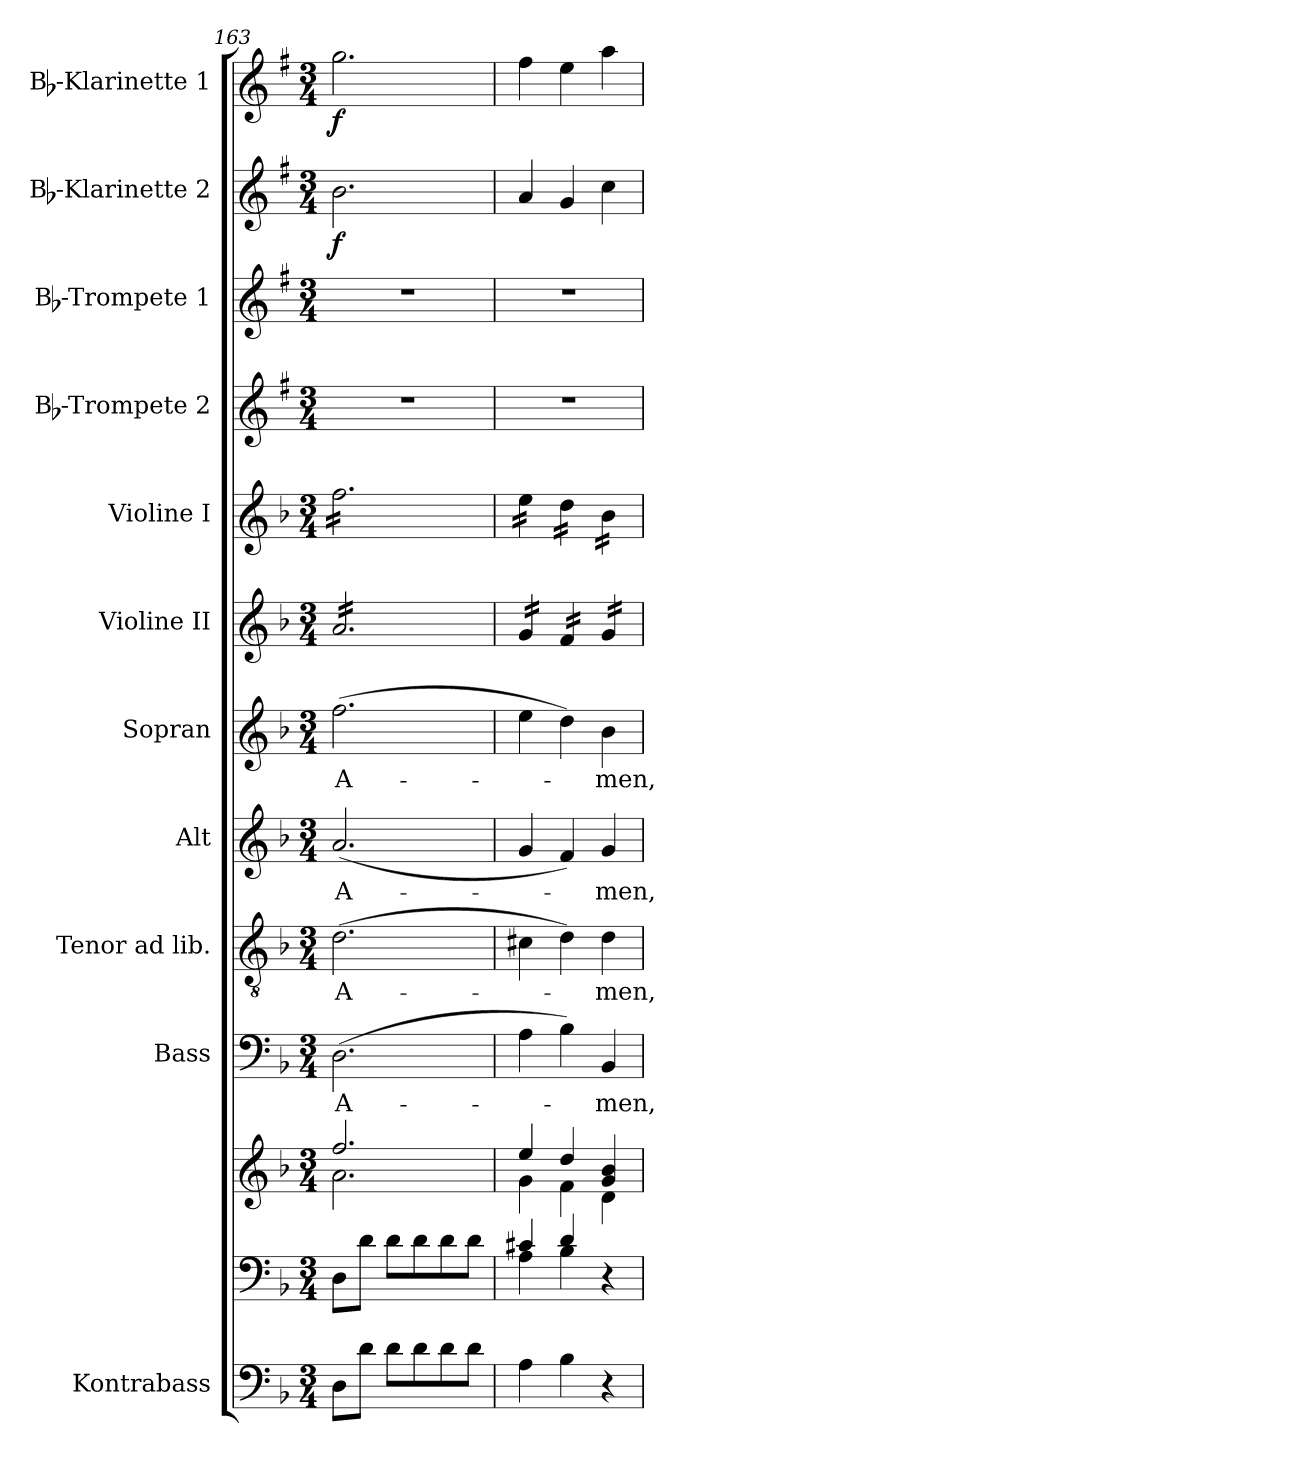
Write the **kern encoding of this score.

**kern	**kern	**kern	**kern	**text	**kern	**text	**kern	**text	**kern	**text	**kern	**kern	**kern	**kern	**kern	**dynam	**kern	**dynam
*part12	*part11	*part11	*part10	*part10	*part9	*part9	*part8	*part8	*part7	*part7	*part6	*part5	*part4	*part3	*part2	*part2	*part1	*part1
*staff13	*staff12	*staff11	*staff10	*staff10	*staff9	*staff9	*staff8	*staff8	*staff7	*staff7	*staff6	*staff5	*staff4	*staff3	*staff2	*staff2	*staff1	*staff1
*I"Kontrabass	*	*	*I"Bass	*	*I"Tenor ad lib.	*	*I"Alt	*	*I"Sopran	*	*I"Violine II	*I"Violine I	*I"Bb-Trompete 2	*I"Bb-Trompete 1	*I"Bb-Klarinette 2	*	*I"Bb-Klarinette 1	*
*I'Kb.	*	*	*I'B.	*	*I'T.	*	*I'A.	*	*I'S.	*	*I'Vl. II	*I'Vl. I	*I'Bb Trp. 2	*I'Bb Trp. 1	*I'Bb Kl. 2	*	*I'Bb Kl. 1	*
*clefF4	*clefF4	*clefG2	*clefF4	*	*clefGv2	*	*clefG2	*	*clefG2	*	*clefG2	*clefG2	*clefG2	*clefG2	*clefG2	*	*clefG2	*
*ITrd7c12	*	*	*	*	*	*	*	*	*	*	*	*	*ITrd1c2	*ITrd1c2	*ITrd1c2	*	*ITrd1c2	*
*k[b-]	*k[b-]	*k[b-]	*k[b-]	*	*k[b-]	*	*k[b-]	*	*k[b-]	*	*k[b-]	*k[b-]	*k[b-]	*k[b-]	*k[b-]	*	*k[b-]	*
*F:	*F:	*F:	*F:	*	*F:	*	*F:	*	*F:	*	*F:	*F:	*F:	*F:	*F:	*	*F:	*
*M3/4	*M3/4	*M3/4	*M3/4	*	*M3/4	*	*M3/4	*	*M3/4	*	*M3/4	*M3/4	*M3/4	*M3/4	*M3/4	*	*M3/4	*
=163	=163	=163	=163	=163	=163	=163	=163	=163	=163	=163	=163	=163	=163	=163	=163	=163	=163	=163
*	*	*^	*	*	*	*	*	*	*	*	*	*	*	*	*	*	*	*
!	!	!	!	!	!LO:LY:b	!	!LO:LY:b	!	!LO:LY:b	!	!LO:LY:b	!	!	!	!	!	!LO:DY:b	!	!LO:DY:b
*	*	*	*	*	*	*	*	*	*	*	*	*tremolo	*	*	*	*	*	*	*
*	*	*	*	*	*	*	*	*	*	*	*	*	*tremolo	*	*	*	*	*	*
8DD\L	8D\L	2.ff/	2.a\	(>2.D\	A-	(>2.d\	A-	(<2.a/	A-	(>2.ff\	A-	16a/LL	16ff\LL	2.r	2.r	2.a\	f	2.ff\	f
.	.	.	.	.	.	.	.	.	.	.	.	16a/	16ff\	.	.	.	.	.	.
8D\J	8d\J	.	.	.	.	.	.	.	.	.	.	16a/	16ff\	.	.	.	.	.	.
.	.	.	.	.	.	.	.	.	.	.	.	16a/	16ff\	.	.	.	.	.	.
8D\L	8d\L	.	.	.	.	.	.	.	.	.	.	16a/	16ff\	.	.	.	.	.	.
.	.	.	.	.	.	.	.	.	.	.	.	16a/	16ff\	.	.	.	.	.	.
8D\	8d\	.	.	.	.	.	.	.	.	.	.	16a/	16ff\	.	.	.	.	.	.
.	.	.	.	.	.	.	.	.	.	.	.	16a/	16ff\	.	.	.	.	.	.
8D\	8d\	.	.	.	.	.	.	.	.	.	.	16a/	16ff\	.	.	.	.	.	.
.	.	.	.	.	.	.	.	.	.	.	.	16a/	16ff\	.	.	.	.	.	.
8D\J	8d\J	.	.	.	.	.	.	.	.	.	.	16a/	16ff\	.	.	.	.	.	.
.	.	.	.	.	.	.	.	.	.	.	.	16a/JJ	16ff\JJ	.	.	.	.	.	.
=164	=164	=164	=164	=164	=164	=164	=164	=164	=164	=164	=164	=164	=164	=164	=164	=164	=164	=164	=164
*	*^	*	*	*	*	*	*	*	*	*	*	*	*	*	*	*	*	*	*
4AA\	4c#X/	4A\	4ee/	4g\	4A\	.	4c#X\	.	4g/	.	4ee\	.	16g/LL	16ee\LL	2.r	2.r	4g/	.	4ee\	.
.	.	.	.	.	.	.	.	.	.	.	.	.	16g/	16ee\	.	.	.	.	.	.
.	.	.	.	.	.	.	.	.	.	.	.	.	16g/	16ee\	.	.	.	.	.	.
.	.	.	.	.	.	.	.	.	.	.	.	.	16g/JJ	16ee\JJ	.	.	.	.	.	.
4BB-\	4d/	4B-\	4dd/	4f\	4B-\)	.	4d\)	.	4f/)	.	4dd\)	.	16f/LL	16dd\LL	.	.	4f/	.	4dd\	.
.	.	.	.	.	.	.	.	.	.	.	.	.	16f/	16dd\	.	.	.	.	.	.
.	.	.	.	.	.	.	.	.	.	.	.	.	16f/	16dd\	.	.	.	.	.	.
.	.	.	.	.	.	.	.	.	.	.	.	.	16f/JJ	16dd\JJ	.	.	.	.	.	.
!	!	!	!	!	!	!LO:LY:b	!	!LO:LY:b	!	!LO:LY:b	!	!LO:LY:b	!	!	!	!	!	!	!	!
4r	4ryy	4r	4g/ 4b-/	4d\	4BB-/	-men,	4d\	-men,	4g/	-men,	4b-\	-men,	16g/LL	16b-\LL	.	.	4b-\	.	4gg\	.
.	.	.	.	.	.	.	.	.	.	.	.	.	16g/	16b-\	.	.	.	.	.	.
.	.	.	.	.	.	.	.	.	.	.	.	.	16g/	16b-\	.	.	.	.	.	.
.	.	.	.	.	.	.	.	.	.	.	.	.	16g/JJ	16b-\JJ	.	.	.	.	.	.
*	*	*	*	*	*	*	*	*	*	*	*	*	*	*Xtremolo	*	*	*	*	*	*
*	*	*	*	*	*	*	*	*	*	*	*	*	*Xtremolo	*	*	*	*	*	*	*
*	*v	*v	*	*	*	*	*	*	*	*	*	*	*	*	*	*	*	*	*	*
*	*	*v	*v	*	*	*	*	*	*	*	*	*	*	*	*	*	*	*	*
=	=	=	=	=	=	=	=	=	=	=	=	=	=	=	=	=	=	=
*-	*-	*-	*-	*-	*-	*-	*-	*-	*-	*-	*-	*-	*-	*-	*-	*-	*-	*-
